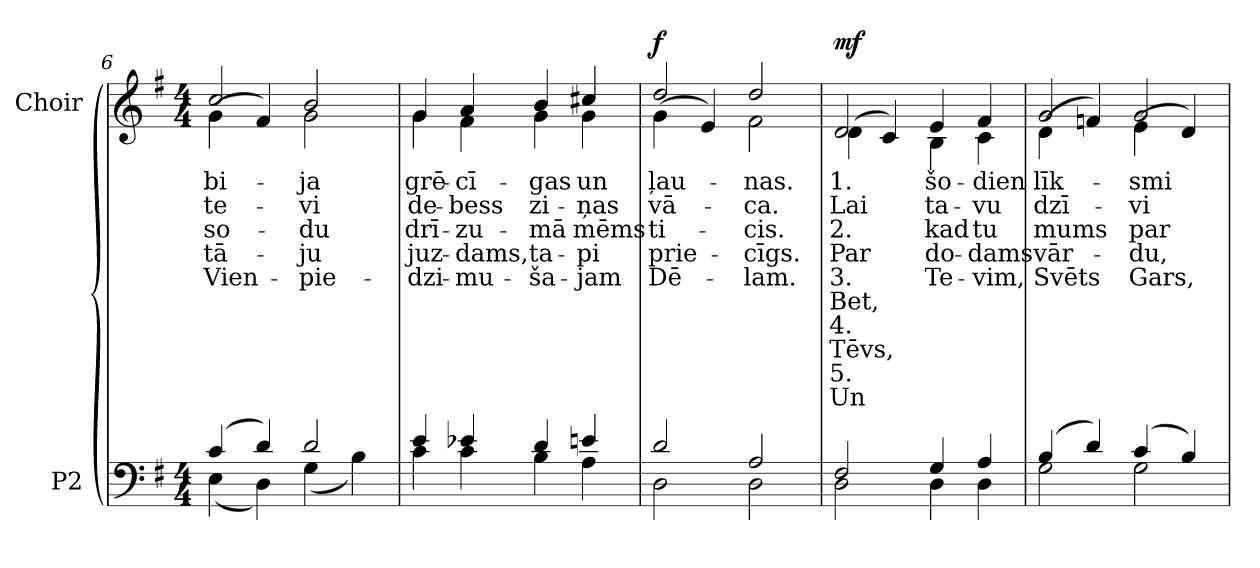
**kern	**kern	**text	**text	**text	**text	**text	**text	**text	**text	**text	**text	**dynam
*part2	*part1	*part1	*part1	*part1	*part1	*part1	*part1	*part1	*part1	*part1	*part1	*part1
*staff2	*staff1	*staff1	*staff1	*staff1	*staff1	*staff1	*staff1	*staff1	*staff1	*staff1	*staff1	*staff1
*I"P2	*I"Choir	*	*	*	*	*	*	*	*	*	*	*
*	*I'Choir	*	*	*	*	*	*	*	*	*	*	*
*clefF4	*clefG2	*	*	*	*	*	*	*	*	*	*	*
*k[f#]	*k[f#]	*	*	*	*	*	*	*	*	*	*	*
*G:	*G:	*	*	*	*	*	*	*	*	*	*	*
*M4/4	*M4/4	*	*	*	*	*	*	*	*	*	*	*
=6	=6	=6	=6	=6	=6	=6	=6	=6	=6	=6	=6	=6
*^	*	*	*	*	*	*	*	*	*	*	*	*
!	!	!	!LO:LY:b:color=#000000	!LO:LY:b:color=#000000	!LO:LY:b:color=#000000	!LO:LY:b:color=#000000	!LO:LY:b:color=#000000	!	!	!	!	!	!
*	*	*^	*	*	*	*	*	*	*	*	*	*	*
(4ci/	(4Ei\	2cci/	(4gi\	bi-	te-	so-	-tā-	-Vien-	.	.	.	.	.	.
4di/)	4Di\)	.	4f#i/)	.	.	.	.	.	.	.	.	.	.	.
!	!	!	!	!LO:LY:b:color=#000000	!LO:LY:b:color=#000000	!LO:LY:b:color=#000000	!LO:LY:b:color=#000000	!LO:LY:b:color=#000000	!	!	!	!	!	!
2di/	(4Gi\	2bi/	2gi\	-ja	-vi	-du	ju	-pie-	.	.	.	.	.	.
.	4Bi\)	.	.	.	.	.	.	.	.	.	.	.	.	.
=7	=7	=7	=7	=7	=7	=7	=7	=7	=7	=7	=7	=7	=7	=7
!	!	!	!	!LO:LY:b:color=#000000	!LO:LY:b:color=#000000	!LO:LY:b:color=#000000	!LO:LY:b:color=#000000	!LO:LY:b:color=#000000	!	!	!	!	!	!
4ei/	4ci\	4gi/	4gi\	grē-	de-	-drī-	juz-	-dzi-	.	.	.	.	.	.
!	!	!	!	!LO:LY:b:color=#000000	!LO:LY:b:color=#000000	!LO:LY:b:color=#000000	!LO:LY:b:color=#000000	!LO:LY:b:color=#000000	!	!	!	!	!	!
4e-Xi/	4ci\	4ai/	4f#i\	-cī-	-bess	zu-	-dams,	-mu-	.	.	.	.	.	.
!	!	!	!	!LO:LY:b:color=#000000	!LO:LY:b:color=#000000	!LO:LY:b:color=#000000	!LO:LY:b:color=#000000	!LO:LY:b:color=#000000	!	!	!	!	!	!
4di/	4Bi\	4bi/	4gi\	-gas	zi-	-mā	-ta-	ša-	.	.	.	.	.	.
!	!	!	!	!LO:LY:b:color=#000000	!LO:LY:b:color=#000000	!LO:LY:b:color=#000000	!LO:LY:b:color=#000000	!LO:LY:b:color=#000000	!	!	!	!	!	!
4eni/	4Ai\	4cc#Xi/	4gi\	un	-ņas	-mēms	pi	jam	.	.	.	.	.	.
=8	=8	=8	=8	=8	=8	=8	=8	=8	=8	=8	=8	=8	=8	=8
!	!	!	!	!LO:LY:b:color=#000000	!LO:LY:b:color=#000000	!LO:LY:b:color=#000000	!LO:LY:b:color=#000000	!LO:LY:b:color=#000000	!	!	!	!	!	!
2di/	2Di\	2ddi/	(4gi\	ļau-	vā-	ti-	-prie-	-Dē-	.	.	.	.	.	f
.	.	.	4ei/)	.	.	.	.	.	.	.	.	.	.	.
!	!	!	!	!LO:LY:b:color=#000000	!LO:LY:b:color=#000000	!LO:LY:b:color=#000000	!LO:LY:b:color=#000000	!LO:LY:b:color=#000000	!	!	!	!	!	!
2Ai/	2Di\	2ddi/	2f#i\	-nas.	-ca.	cis.	-cīgs.	lam.	.	.	.	.	.	.
!!LO:LB:g=z	!!
=9	=9	=9	=9	=9	=9	=9	=9	=9	=9	=9	=9	=9	=9	=9
!	!	!	!	!LO:LY:b:color=#000000	!LO:LY:b:color=#000000	!LO:LY:b:color=#000000	!LO:LY:b:color=#000000	!LO:LY:b:color=#000000	!LO:LY:b:color=#000000	!LO:LY:b:color=#000000	!LO:LY:b:color=#000000	!LO:LY:b:color=#000000	!LO:LY:b:color=#000000	!
2F#i/	2Di\	2di/	(4di\	1.	Lai	2.	Par	3.	Bet,	4.	Tēvs,	5.	Un	mf
.	.	.	4ci/)	.	.	.	.	.	.	.	.	.	.	.
!	!	!	!	!LO:LY:b:color=#000000	!LO:LY:b:color=#000000	!LO:LY:b:color=#000000	!LO:LY:b:color=#000000	!LO:LY:b:color=#000000	!	!	!	!	!	!
4Gi/	4Di\	4ei/	4Bi\	šo-	ta-	-kad	do-	Te-	.	.	.	.	.	.
!	!	!	!	!LO:LY:b:color=#000000	!LO:LY:b:color=#000000	!LO:LY:b:color=#000000	!LO:LY:b:color=#000000	!LO:LY:b:color=#000000	!	!	!	!	!	!
4Ai/	4Di\	4f#i/	4ci\	-dien	-vu	-tu	dams	vim,	.	.	.	.	.	.
=10	=10	=10	=10	=10	=10	=10	=10	=10	=10	=10	=10	=10	=10	=10
!	!	!	!	!LO:LY:b:color=#000000	!LO:LY:b:color=#000000	!LO:LY:b:color=#000000	!LO:LY:b:color=#000000	!LO:LY:b:color=#000000	!	!	!	!	!	!
(4Bi/	2Gi\	2gi/	(4di\	līk-	dzī-	mums	vār-	-Svēts	.	.	.	.	.	.
4di/)	.	.	4fni/)	.	.	.	.	.	.	.	.	.	.	.
!	!	!	!	!LO:LY:b:color=#000000	!LO:LY:b:color=#000000	!LO:LY:b:color=#000000	!LO:LY:b:color=#000000	!LO:LY:b:color=#000000	!	!	!	!	!	!
(4ci/	2Gi\	2gi/	(4ei\	-smi	-vi	par	du,	Gars,	.	.	.	.	.	.
4Bi/)	.	.	4di/)	.	.	.	.	.	.	.	.	.	.	.
*v	*v	*	*	*	*	*	*	*	*	*	*	*	*	*
*	*v	*v	*	*	*	*	*	*	*	*	*	*	*
=	=	=	=	=	=	=	=	=	=	=	=	=
*-	*-	*-	*-	*-	*-	*-	*-	*-	*-	*-	*-	*-
